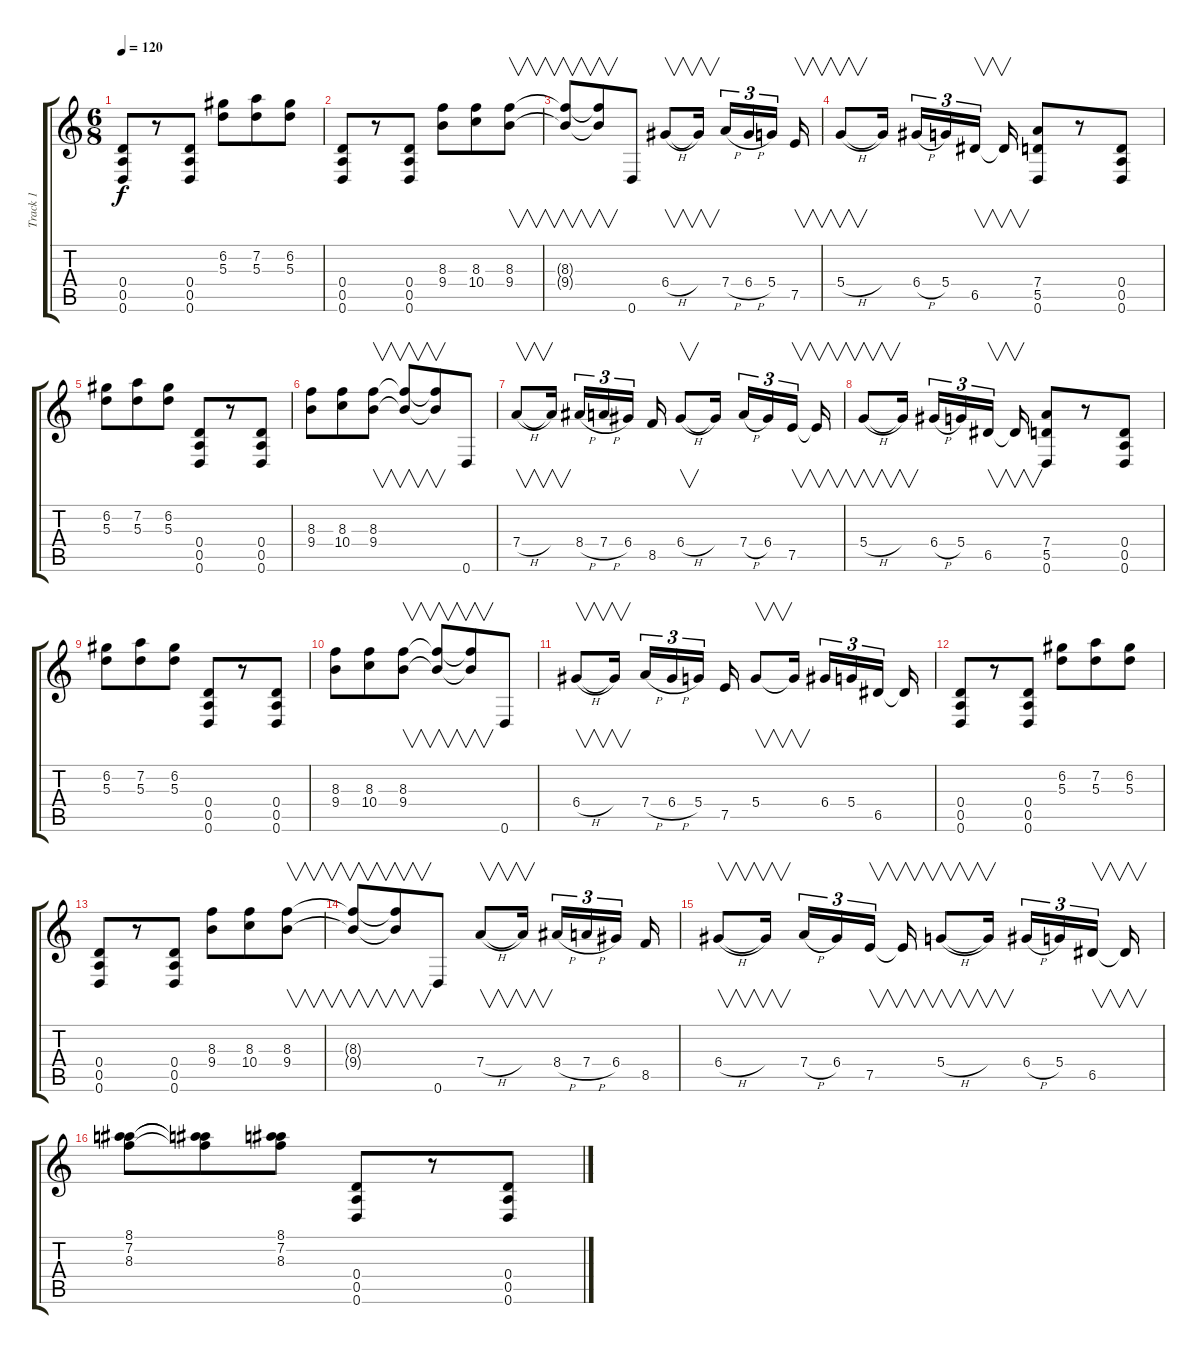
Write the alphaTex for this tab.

\track ("Track 1" "Track 1") {instrument overdrivenguitar}
\staff {score tabs}
\tuning (D4 D4 A3 D3 A2 D2) {hide}
\ts (6 8)
\tempo 120
\clef g2
\ks c
(0.4 0.5 0.6).8{dy f instrument overdrivenguitar} r.8 (0.4 0.5 0.6).8 (6.2 5.3).8 (7.2 5.3).8 (6.2 5.3).8 |
(0.4 0.5 0.6).8 r.8 (0.4 0.5 0.6).8 (8.3 9.4).8 (8.3 10.4).8 (8.3 9.4).8{v} |
(8.3{t} 9.4{t}).8{v} (8.3{t} 9.4{t}).8{v} 0.6.8 6.4{h}.8{v} 6.4{t}.16{v} 7.4{h}.16{tu (3 2)} 6.4{h}.16{tu (3 2)} 5.4.16{tu (3 2)} 7.5.16{v} |
5.4{h}.8{v} 5.4{t}.16 6.4{h}.16{tu (3 2)} 5.4.16{tu (3 2)} 6.5.16{v tu (3 2)} 6.5{t}.16{v} (7.4 5.5 0.6).8 r.8 (0.4 0.5 0.6).8 |
(6.2 5.3).8 (7.2 5.3).8 (6.2 5.3).8 (0.4 0.5 0.6).8 r.8 (0.4 0.5 0.6).8 |
(8.3 9.4).8 (8.3 10.4).8 (8.3 9.4).8{v} (8.3{t} 9.4{t}).8{v} (8.3{t} 9.4{t}).8{v} 0.6.8 |
7.4{h}.8{v} 7.4{t}.16{v} 8.4{h}.16{tu (3 2)} 7.4{h}.16{tu (3 2)} 6.4.16{tu (3 2)} 8.5.16 6.4{h}.8{v} 6.4{t}.16 7.4{h}.16{tu (3 2)} 6.4.16{tu (3 2)} 7.5.16{v tu (3 2)} 7.5{t}.16{v} |
5.4{h}.8{v} 5.4{t}.16{v} 6.4{h}.16{tu (3 2)} 5.4.16{tu (3 2)} 6.5.16{v tu (3 2)} 6.5{t}.16{v} (7.4 5.5 0.6).8 r.8 (0.4 0.5 0.6).8 |
(6.2 5.3).8 (7.2 5.3).8 (6.2 5.3).8 (0.4 0.5 0.6).8 r.8 (0.4 0.5 0.6).8 |
(8.3 9.4).8 (8.3 10.4).8 (8.3 9.4).8{v} (8.3{t} 9.4{t}).8{v} (8.3{t} 9.4{t}).8{v} 0.6.8 |
6.4{h}.8{v} 6.4{t}.16{v} 7.4{h}.16{tu (3 2)} 6.4{h}.16{tu (3 2)} 5.4.16{tu (3 2)} 7.5.16 5.4.8{v} 5.4{t}.16{v} 6.4.16{tu (3 2)} 5.4.16{tu (3 2)} 6.5.16{tu (3 2)} 6.5{t}.16 |
(0.4 0.5 0.6).8 r.8 (0.4 0.5 0.6).8 (6.2 5.3).8 (7.2 5.3).8 (6.2 5.3).8 |
(0.4 0.5 0.6).8 r.8 (0.4 0.5 0.6).8 (8.3 9.4).8 (8.3 10.4).8 (8.3 9.4).8{v} |
(8.3{t} 9.4{t}).8{v} (8.3{t} 9.4{t}).8{v} 0.6.8 7.4{h}.8{v} 7.4{t}.16{v} 8.4{h}.16{tu (3 2)} 7.4{h}.16{tu (3 2)} 6.4.16{tu (3 2)} 8.5.16 |
6.4{h}.8{v} 6.4{t}.16{v} 7.4{h}.16{tu (3 2)} 6.4.16{tu (3 2)} 7.5.16{v tu (3 2)} 7.5{t}.16{v} 5.4{h}.8{v} 5.4{t}.16{v} 6.4{h}.16{tu (3 2)} 5.4.16{tu (3 2)} 6.5.16{v tu (3 2)} 6.5{t}.16{v} |
(8.1 7.2 8.3).8 (8.1{t} 7.2{t} 8.3{t}).8 (8.1 7.2 8.3).8 (0.4 0.5 0.6).8 r.8 (0.4 0.5 0.6).8
